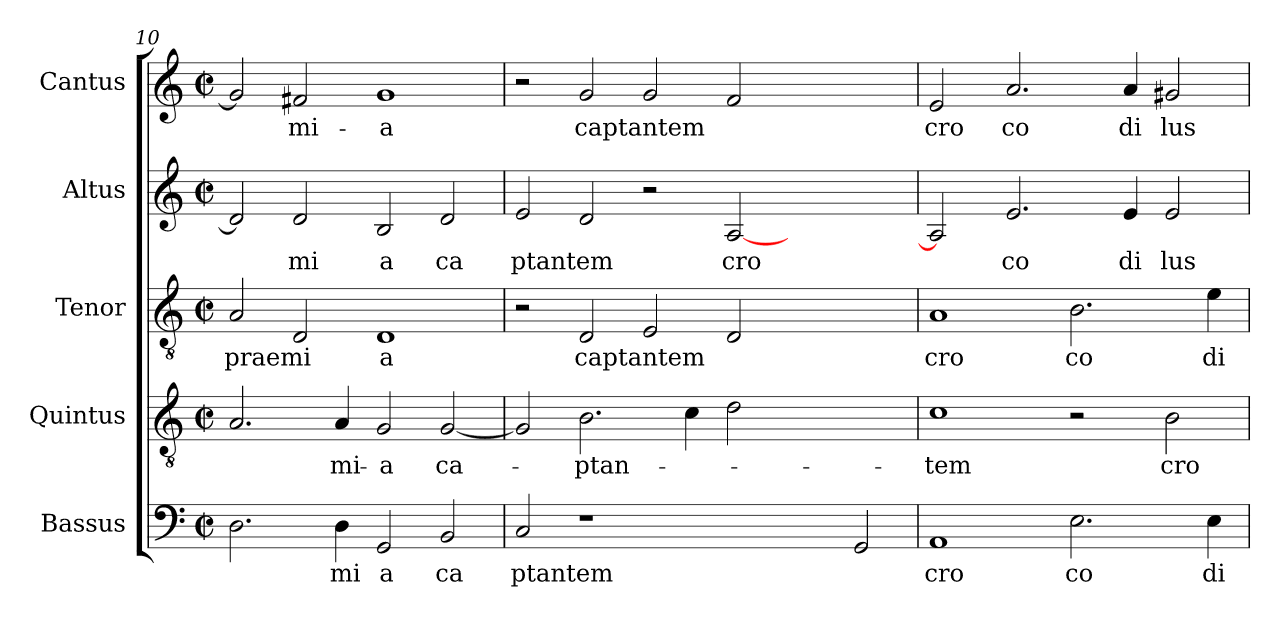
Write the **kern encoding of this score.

**kern	**text	**kern	**text	**kern	**text	**kern	**text	**kern	**text
*part5	*part5	*part4	*part4	*part3	*part3	*part2	*part2	*part1	*part1
*staff5	*staff5	*staff4	*staff4	*staff3	*staff3	*staff2	*staff2	*staff1	*staff1
*I"Bassus	*	*I"Quintus	*	*I"Tenor	*	*I"Altus	*	*I"Cantus	*
*clefF4	*	*clefGv2	*	*clefGv2	*	*clefG2	*	*clefG2	*
*M2/2	*	*M2/2	*	*M2/2	*	*M2/2	*	*M2/2	*
*met(c|)	*	*met(c|)	*	*met(c|)	*	*met(c|)	*	*met(c|)	*
=10	=10	=10	=10	=10	=10	=10	=10	=10	=10
!	!	!	!	!	!LO:LY:b:cj	!	!	!	!
2.D\	.	2.A/	.	2A/	praemi	2d/]	.	2g/]	.
!	!	!	!	!	!	!	!LO:LY:b:cj	!	!LO:LY:b:cj
.	.	.	.	2D/	.	2d/	mi	2f#X/	-mi-
!	!LO:LY:b:cj	!	!LO:LY:b:cj	!	!	!	!	!	!
4D\	mi	4A/	-mi-	.	.	.	.	.	.
!	!LO:LY:b:cj	!	!LO:LY:b:cj	!	!LO:LY:b:cj	!	!LO:LY:b:cj	!	!LO:LY:b:cj
2GG/	a	2G/	-a	1D	a	2B/	a	1g	-a
!	!LO:LY:b:cj	!	!LO:LY:b:cj	!	!	!	!LO:LY:b:cj	!	!
2BB/	ca	[<2G/	ca-	.	.	2d/	ca	.	.
=11	=11	=11	=11	=11	=11	=11	=11	=11	=11
!	!LO:LY:b:cj	!	!	!	!	!	!LO:LY:b:cj	!	!
2C/	ptantem	2G/]	.	2r	.	2e/	ptantem	2r	.
!LO:N:vis=1	!	!	!LO:LY:b	!	!LO:LY:b	!	!	!	!LO:LY:b
0r	.	2.B\	-ptan-	2D/	captantem	2d/	.	2g/	captantem
.	.	.	.	2E/	.	2r	.	2g/	.
.	.	4c\	.	.	.	.	.	.	.
!	!	!	!	!	!	!	!LO:LY:b	!	!
.	.	2d\	.	2D/	.	[>2A/	cro	2f/	.
.	.	1ryy	.	1ryy	.	1ryy	.	1ryy	.
2GG/	.	.	.	.	.	.	.	.	.
!!LO:LB:g=z
=12	=12	=12	=12	=12	=12	=12	=12	=12	=12
!	!LO:LY:b:cj	!	!LO:LY:b:cj	!	!LO:LY:b:cj	!	!	!	!LO:LY:b:cj
*	*	*	*	*^	*	*	*	*	*
1AA	cro	1c	-tem	1A	16ryy	cro	2A/]	.	2e/	cro
.	.	.	.	.	1ryy	.	.	.	.	.
!	!	!	!	!	!	!	!	!LO:LY:b:cj	!	!LO:LY:b:cj
.	.	.	.	.	.	.	2.e/	co	2.a/	co
!	!LO:LY:b:cj	!	!	!	!	!LO:LY:b:cj	!	!	!	!
2.E\	co	2r	.	2.B\	.	co	.	.	.	.
.	.	.	.	.	2...ryy	.	.	.	.	.
!	!	!	!	!	!	!	!	!LO:LY:b:cj	!	!LO:LY:b:cj
.	.	.	.	.	.	.	4e/	di	4a/	di
!	!	!	!LO:LY:b:cj	!	!	!	!	!LO:LY:b:cj	!	!LO:LY:b:cj
.	.	2B\	cro	.	.	.	2e/	lus	2g#X/	lus
!	!LO:LY:b:cj	!	!	!	!	!LO:LY:b:cj	!	!	!	!
4E\	di	.	.	4e\	.	di	.	.	.	.
*	*	*	*	*v	*v	*	*	*	*	*
=	=	=	=	=	=	=	=	=	=
*-	*-	*-	*-	*-	*-	*-	*-	*-	*-
